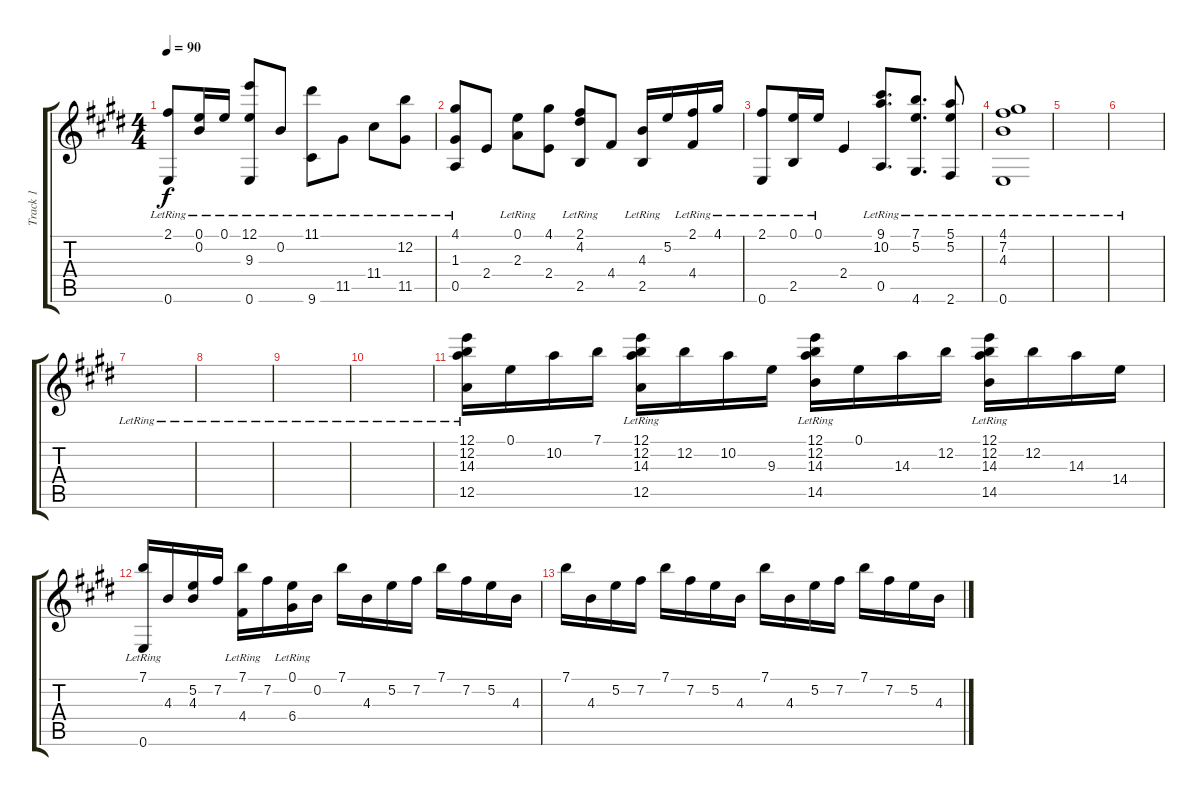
\track ("Track 1" "Track 1") {instrument acousticguitarsteel}
\staff {score tabs}
\tuning (E4 B3 G3 D3 A2 E2) {hide}
\ts (4 4)
\tempo 90
\clef g2
\ks e
(2.1{lr} 0.6{lr}).8{dy f} (0.1{lr} 0.2{lr}).16 0.1{lr}.16 (12.1{lr} 9.3{lr} 0.6{lr}).8 0.2{lr}.8 (11.1{lr} 9.6{lr}).8 11.5{lr}.8 11.4{lr}.8 (12.2{lr} 11.5{lr}).8 |
(4.1 1.3 0.5{lr}).8 2.4.8 (0.1{lr} 2.3).8 (4.1 2.4).8 (2.1{lr} 4.2{lr} 2.5{lr}).8 4.4.8 (4.3{lr} 2.5{lr}).16 5.2.16 (2.1{lr} 4.4{lr}).16 4.1{lr}.16 |
(2.1{lr} 0.6{lr}).8 (0.1{lr} 2.5).16 0.1{lr}.16 2.4.4 (9.1{lr} 10.2{lr} 0.5{lr}).8{d} (7.1{lr} 5.2{lr} 4.6).8{d} (5.1{lr} 5.2{lr} 2.6).8 |
(4.1{lr} 7.2{lr} 4.3{lr} 0.6).1 |
|
|
|
|
|
|
(12.1{lr} 12.2{lr} 14.3{lr} 12.5{lr}).16 0.1.16 10.2.16 7.1.16 (12.1{lr} 12.2{lr} 14.3{lr} 12.5{lr}).16 12.2.16 10.2.16 9.3.16 (12.1{lr} 12.2{lr} 14.3{lr} 14.5{lr}).16 0.1.16 14.3.16 12.2.16 (12.1{lr} 12.2{lr} 14.3{lr} 14.5{lr}).16 12.2.16 14.3.16 14.4.16 |
(7.1 0.6{lr}).16 4.3.16 (5.2 4.3).16 7.2.16 (7.1 4.4{lr}).16 7.2.16 (0.1 6.4{lr}).16 0.2.16 7.1.16 4.3.16 5.2.16 7.2.16 7.1.16 7.2.16 5.2.16 4.3.16 |
7.1.16 4.3.16 5.2.16 7.2.16 7.1.16 7.2.16 5.2.16 4.3.16 7.1.16 4.3.16 5.2.16 7.2.16 7.1.16 7.2.16 5.2.16 4.3.16
